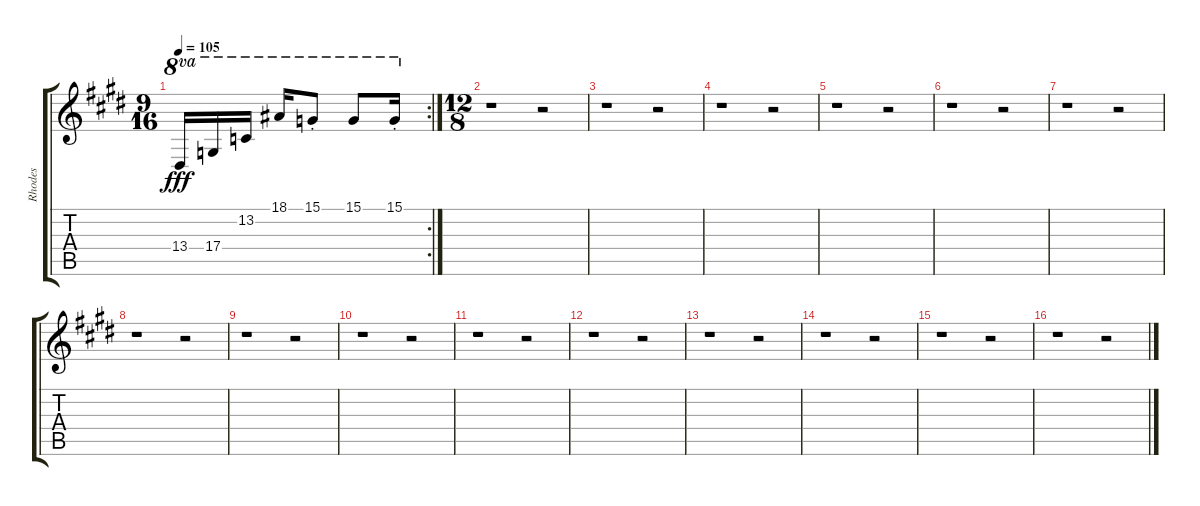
\track ("Rhodes" "Rhodes") {instrument electricpiano1}
\staff {score tabs}
\tuning (E4 B3 G3 D3 A2 E2) {hide}
\rc 2
\ts (9 16)
\tempo 105
\clef g2
\ks c#minor
13.4.16{ot 8va dy fff} 17.4.16{ot 8va} 13.2.16{ot 8va} 18.1.16{ot 8va} 15.1{st}.8{ot 8va} 15.1.8{ot 8va} 15.1{st}.16{ot 8va} |
\ts (12 8)
\ks e
r.1 r.2 |
\ks c#minor
r.1 r.2 |
\ks e
r.1 r.2 |
\ks c#minor
r.1 r.2 |
r.1 r.2 |
r.1 r.2 |
r.1 r.2 |
r.1 r.2 |
r.1 r.2 |
r.1 r.2 |
r.1 r.2 |
r.1 r.2 |
r.1 r.2 |
r.1 r.2 |
r.1 r.2
